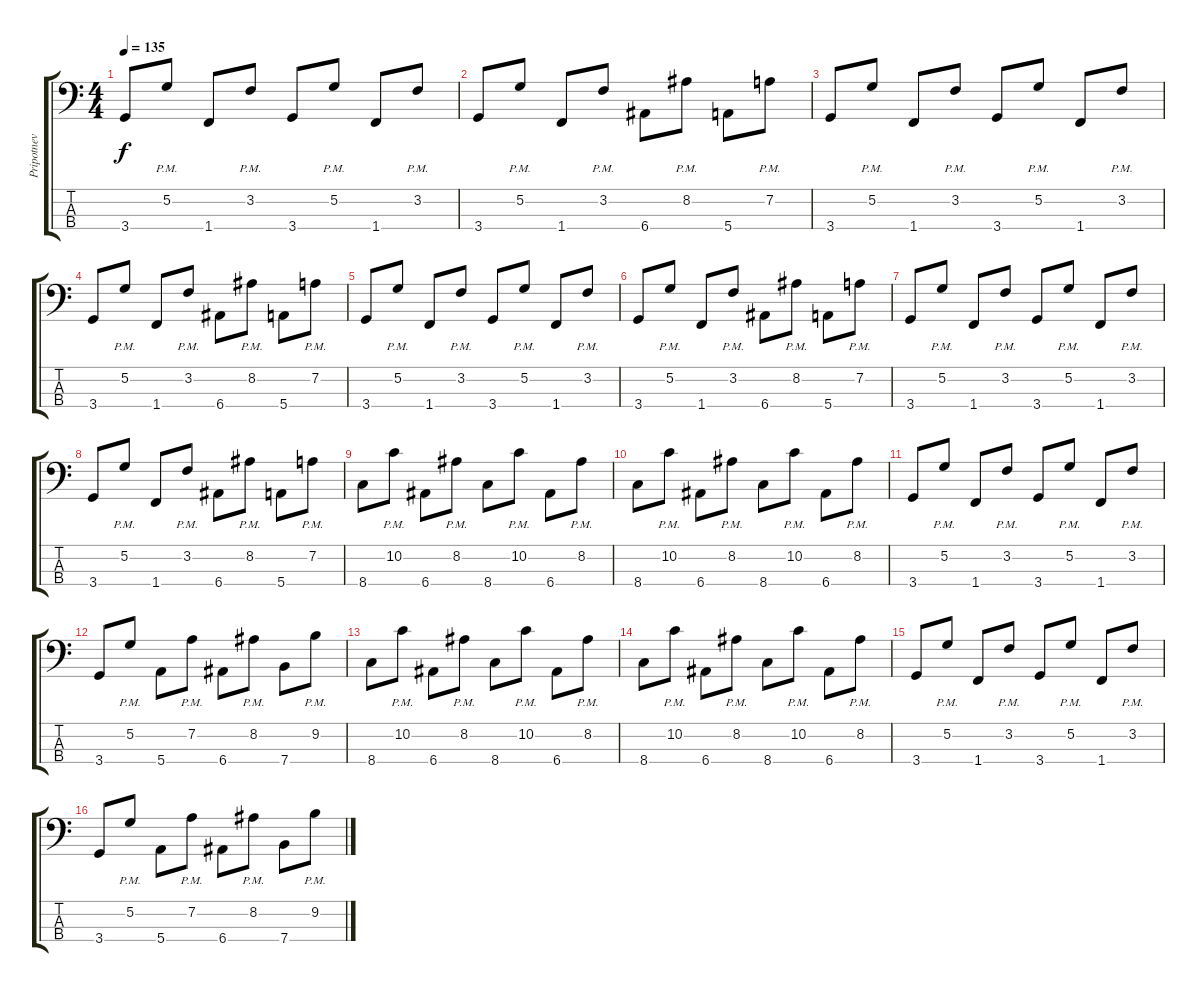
\track ("Pripotnev (bass guitar)" "Pripotnev ") {instrument electricbasspick}
\staff {score tabs}
\tuning (G2 D2 A1 E1) {hide}
\ts (4 4)
\tempo 135
\clef f4
\ks c
3.4.8{dy f} 5.2{pm}.8 1.4.8 3.2{pm}.8 3.4.8 5.2{pm}.8 1.4.8 3.2{pm}.8 |
3.4.8 5.2{pm}.8 1.4.8 3.2{pm}.8 6.4.8 8.2{pm}.8 5.4.8 7.2{pm}.8 |
3.4.8 5.2{pm}.8 1.4.8 3.2{pm}.8 3.4.8 5.2{pm}.8 1.4.8 3.2{pm}.8 |
3.4.8 5.2{pm}.8 1.4.8 3.2{pm}.8 6.4.8 8.2{pm}.8 5.4.8 7.2{pm}.8 |
3.4.8 5.2{pm}.8 1.4.8 3.2{pm}.8 3.4.8 5.2{pm}.8 1.4.8 3.2{pm}.8 |
3.4.8 5.2{pm}.8 1.4.8 3.2{pm}.8 6.4.8 8.2{pm}.8 5.4.8 7.2{pm}.8 |
3.4.8 5.2{pm}.8 1.4.8 3.2{pm}.8 3.4.8 5.2{pm}.8 1.4.8 3.2{pm}.8 |
3.4.8 5.2{pm}.8 1.4.8 3.2{pm}.8 6.4.8 8.2{pm}.8 5.4.8 7.2{pm}.8 |
8.4.8 10.2{pm}.8 6.4.8 8.2{pm}.8 8.4.8 10.2{pm}.8 6.4.8 8.2{pm}.8 |
8.4.8 10.2{pm}.8 6.4.8 8.2{pm}.8 8.4.8 10.2{pm}.8 6.4.8 8.2{pm}.8 |
3.4.8 5.2{pm}.8 1.4.8 3.2{pm}.8 3.4.8 5.2{pm}.8 1.4.8 3.2{pm}.8 |
3.4.8 5.2{pm}.8 5.4.8 7.2{pm}.8 6.4.8 8.2{pm}.8 7.4.8 9.2{pm}.8 |
8.4.8 10.2{pm}.8 6.4.8 8.2{pm}.8 8.4.8 10.2{pm}.8 6.4.8 8.2{pm}.8 |
8.4.8 10.2{pm}.8 6.4.8 8.2{pm}.8 8.4.8 10.2{pm}.8 6.4.8 8.2{pm}.8 |
3.4.8 5.2{pm}.8 1.4.8 3.2{pm}.8 3.4.8 5.2{pm}.8 1.4.8 3.2{pm}.8 |
3.4.8 5.2{pm}.8 5.4.8 7.2{pm}.8 6.4.8 8.2{pm}.8 7.4.8 9.2{pm}.8
